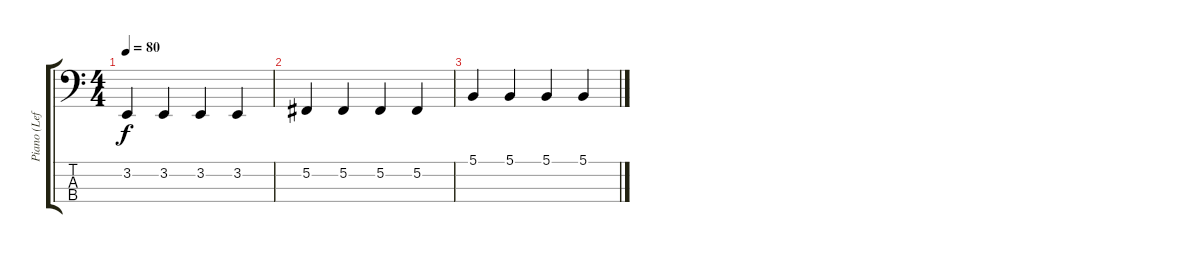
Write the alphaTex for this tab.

\track ("Piano (Left Hand)" "Piano (Lef") {instrument acousticgrandpiano}
\staff {score tabs}
\tuning (Gb2 Db2 Ab1 Eb1) {hide}
\ts (4 4)
\tempo 80
\clef f4
\ks c
3.2.4{dy f} 3.2.4 3.2.4 3.2.4 |
5.2.4 5.2.4 5.2.4 5.2.4 |
5.1.4 5.1.4 5.1.4 5.1.4
